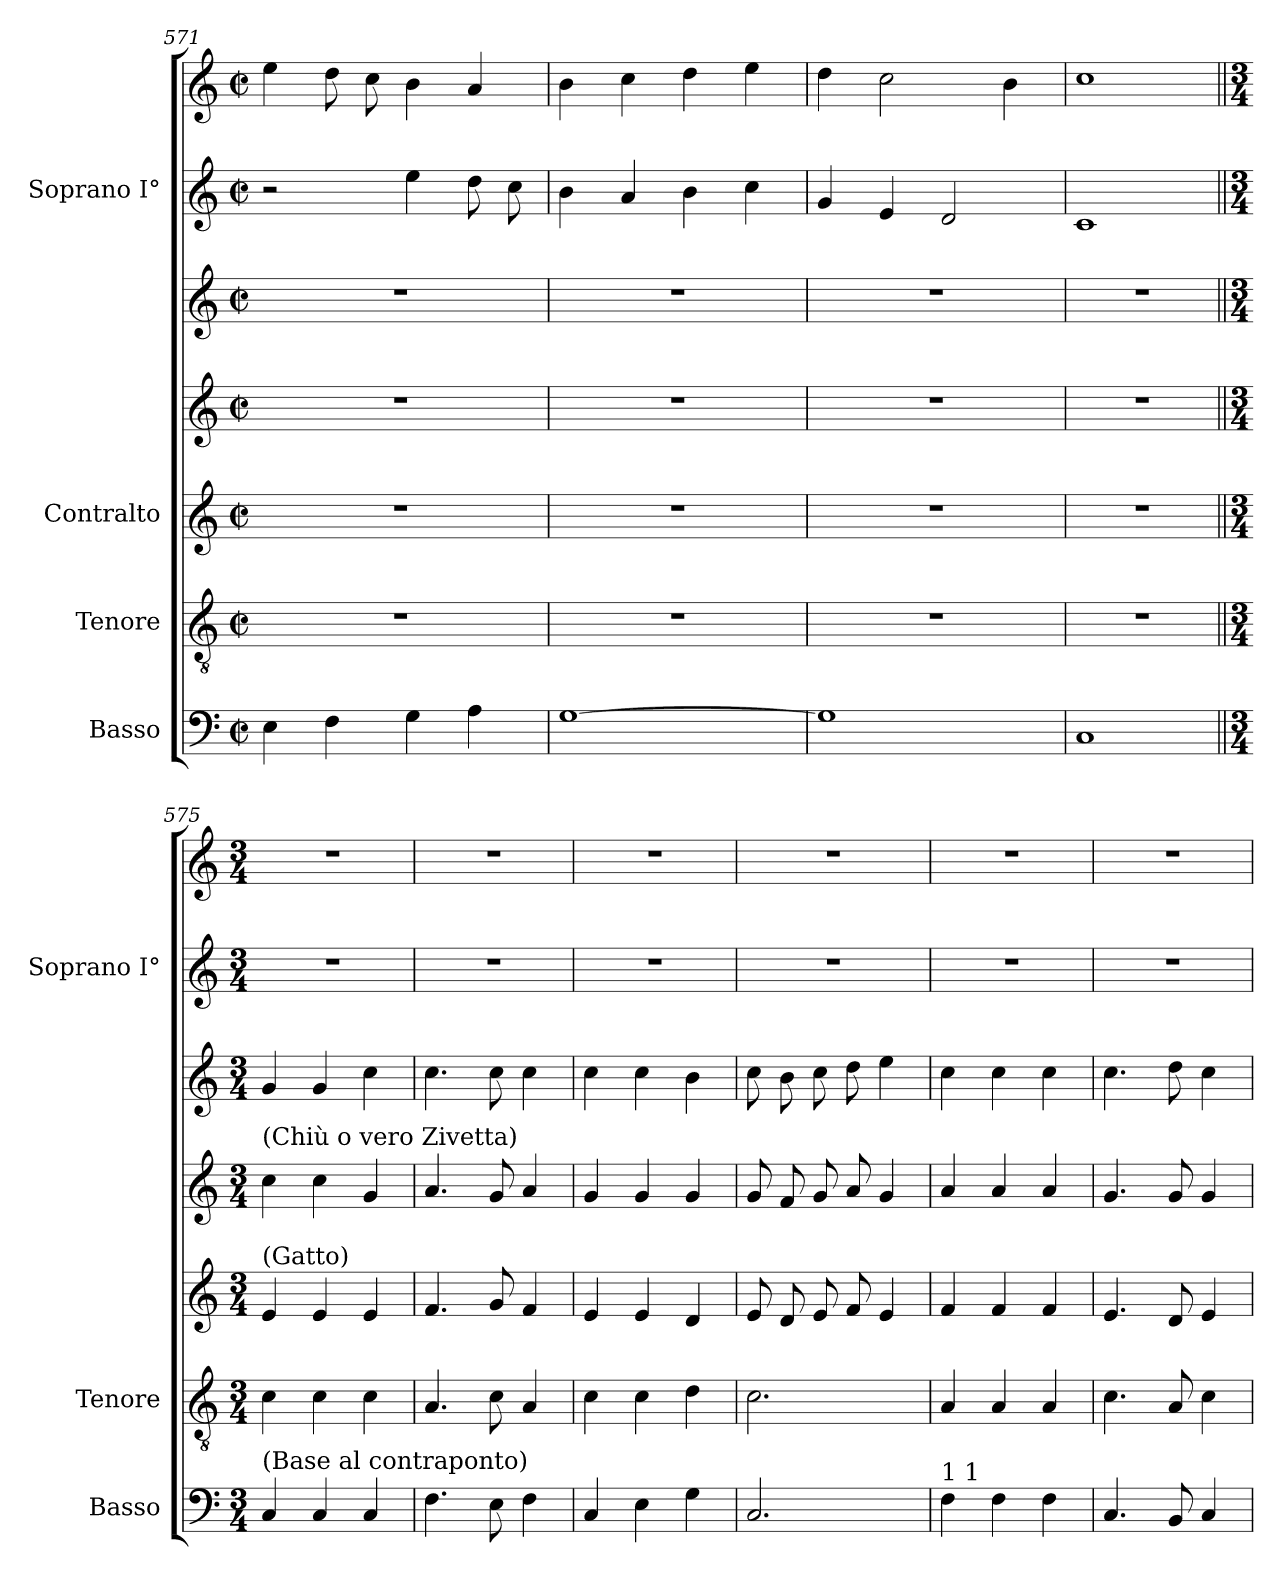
**kern	**kern	**kern	**kern	**kern	**kern	**kern
*part6	*part5	*part4	*part3	*part2	*part1	*part1
*staff7	*staff6	*staff5	*staff4	*staff3	*staff2	*staff1
*I"Basso	*I"Tenore	*I"Contralto	*	*	*I"Soprano I°	*
*I'Basso	*I'Tenore	*	*	*	*I'Soprano I°	*
*clefF4	*clefGv2	*clefG2	*clefG2	*clefG2	*clefG2	*clefG2
*k[]	*k[]	*k[]	*k[]	*k[]	*k[]	*k[]
*C:	*C:	*C:	*C:	*C:	*C:	*C:
*M2/2	*M2/2	*M2/2	*M2/2	*M2/2	*M2/2	*M2/2
*met(c|)	*met(c|)	*met(c|)	*met(c|)	*met(c|)	*met(c|)	*met(c|)
=571	=571	=571	=571	=571	=571	=571
4E\	1r	1r	1r	1r	2r	4ee\
4F\	.	.	.	.	.	8dd\
.	.	.	.	.	.	8cc\
4G\	.	.	.	.	4ee\	4b\
4A\	.	.	.	.	8dd\	4a/
.	.	.	.	.	8cc\	.
=572	=572	=572	=572	=572	=572	=572
[>1G	1r	1r	1r	1r	4b\	4b\
.	.	.	.	.	4a/	4cc\
.	.	.	.	.	4b\	4dd\
.	.	.	.	.	4cc\	4ee\
=573	=573	=573	=573	=573	=573	=573
1G]	1r	1r	1r	1r	4g/	4dd\
.	.	.	.	.	4e/	2cc\
.	.	.	.	.	2d/	.
.	.	.	.	.	.	4b\
=574	=574	=574	=574	=574	=574	=574
1C	1r	1r	1r	1r	1c	1cc
!!LO:PB:g=z
=575||	=575||	=575||	=575||	=575||	=575||	=575||
*M3/4	*M3/4	*M3/4	*M3/4	*M3/4	*M3/4	*M3/4
!	!	!	!LO:TX:a:t=(Chiù o vero Zivetta)	!	!	!
!	!	!LO:TX:a:t=(Gatto)	!	!	!	!
!LO:TX:a:t=(Base al contraponto)	!	!	!	!	!	!
4C/	4c\	4e/	4cc\	4g/	2.r	2.r
4C/	4c\	4e/	4cc\	4g/	.	.
4C/	4c\	4e/	4g/	4cc\	.	.
=576	=576	=576	=576	=576	=576	=576
4.F\	4.A/	4.f/	4.a/	4.cc\	2.r	2.r
8E\	8c\	8g/	8g/	8cc\	.	.
4F\	4A/	4f/	4a/	4cc\	.	.
=577	=577	=577	=577	=577	=577	=577
4C/	4c\	4e/	4g/	4cc\	2.r	2.r
4E\	4c\	4e/	4g/	4cc\	.	.
4G\	4d\	4d/	4g/	4b\	.	.
=578	=578	=578	=578	=578	=578	=578
2.C/	2.c\	8e/	8g/	8cc\	2.r	2.r
.	.	8d/	8f/	8b\	.	.
.	.	8e/	8g/	8cc\	.	.
.	.	8f/	8a/	8dd\	.	.
.	.	4e/	4g/	4ee\	.	.
!!LO:LB:g=z
=579	=579	=579	=579	=579	=579	=579
!LO:TX:a:t=1 1	!	!	!	!	!	!
4F\	4A/	4f/	4a/	4cc\	2.r	2.r
4F\	4A/	4f/	4a/	4cc\	.	.
4F\	4A/	4f/	4a/	4cc\	.	.
=580	=580	=580	=580	=580	=580	=580
4.C/	4.c\	4.e/	4.g/	4.cc\	2.r	2.r
8BB/	8A/	8d/	8g/	8dd\	.	.
4C/	4c\	4e/	4g/	4cc\	.	.
=	=	=	=	=	=	=
*-	*-	*-	*-	*-	*-	*-
